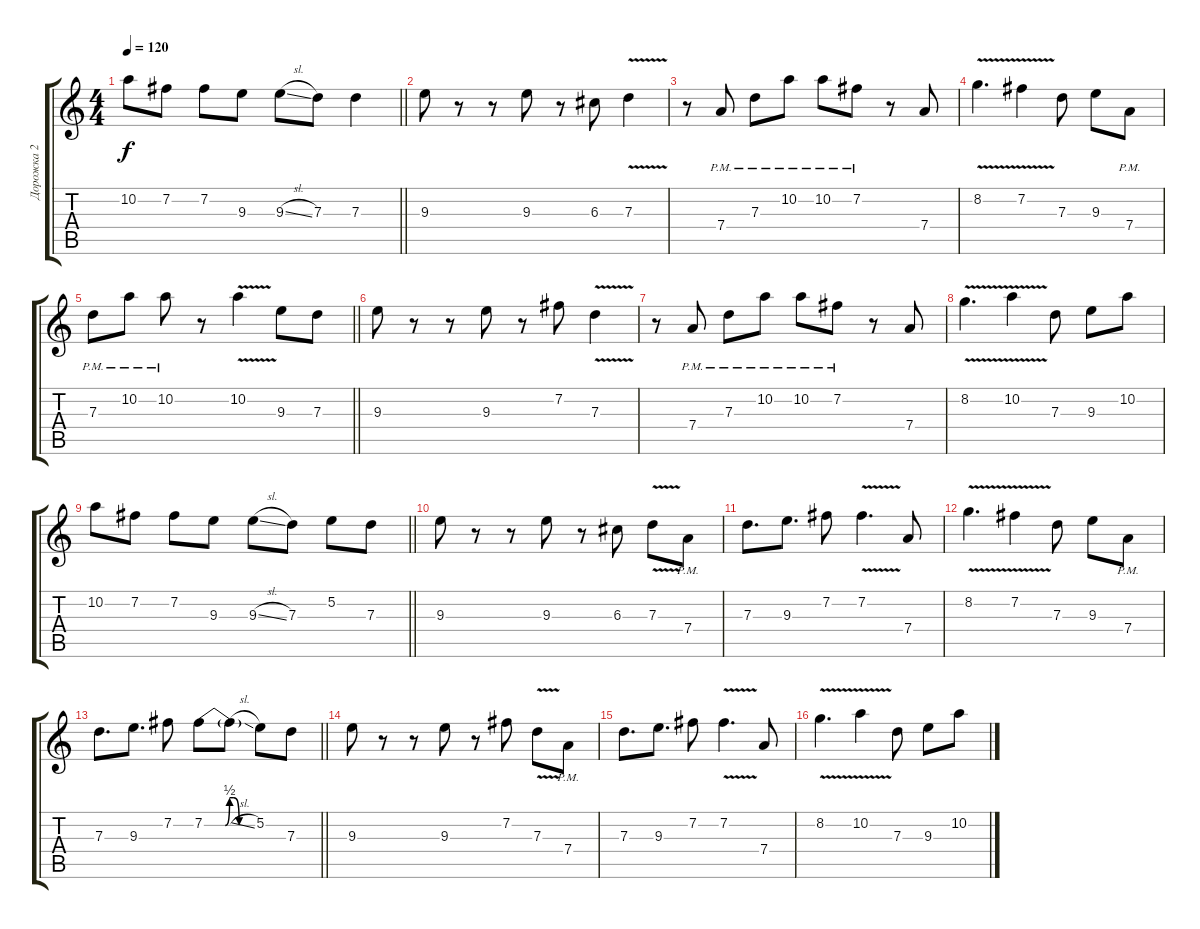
\track ("Дорожка 2" "Дорожка 2") {instrument acousticguitarsteel}
\staff {score tabs}
\tuning (E4 B3 G3 D3 A2 E2) {hide}
\ts (4 4)
\tempo 120
\clef g2
\barLineRight lightlight
\ks c
10.2.8{dy f} 7.2.8 7.2.8 9.3.8 9.3{sl}.8 7.3.8 7.3.4 |
9.3.8 r.8 r.8 9.3.8 r.8 6.3.8 7.3{v}.4 |
r.8 7.4{pm}.8 7.3{pm}.8 10.2{pm}.8 10.2{pm}.8 7.2{pm}.8 r.8 7.4.8 |
8.2{v}.4{d} 7.2{v}.4 7.3.8 9.3.8 7.4{pm}.8 |
\barLineRight lightlight
7.3{pm}.8 10.2{pm}.8 10.2{pm}.8 r.8 10.2{v}.4 9.3.8 7.3.8 |
9.3.8 r.8 r.8 9.3.8 r.8 7.2.8 7.3{v}.4 |
r.8 7.4{pm}.8 7.3{pm}.8 10.2{pm}.8 10.2{pm}.8 7.2{pm}.8 r.8 7.4.8 |
8.2{v}.4{d} 10.2{v}.4 7.3.8 9.3.8 10.2.8 |
\barLineRight lightlight
10.2.8 7.2.8 7.2.8 9.3.8 9.3{sl}.8 7.3.8 5.2.8 7.3.8 |
9.3.8 r.8 r.8 9.3.8 r.8 6.3.8 7.3{v}.8 7.4{pm}.8 |
7.3.8{d} 9.3.8{d} 7.2.8 7.2{v}.4{d} 7.4.8 |
8.2{v}.4{d} 7.2{v}.4 7.3.8 9.3.8 7.4{pm}.8 |
\barLineRight lightlight
7.3.8{d} 9.3.8{d} 7.2.8 7.2{be (custom 0 0 8 0 15 0 24 0 29 2 34 2 40 0 60 0)}.8 7.2{sl t}.8 5.2.8 7.3.8 |
9.3.8 r.8 r.8 9.3.8 r.8 7.2.8 7.3{v}.8 7.4{pm}.8 |
7.3.8{d} 9.3.8{d} 7.2.8 7.2{v}.4{d} 7.4.8 |
8.2{v}.4{d} 10.2{v}.4 7.3.8 9.3.8 10.2.8
